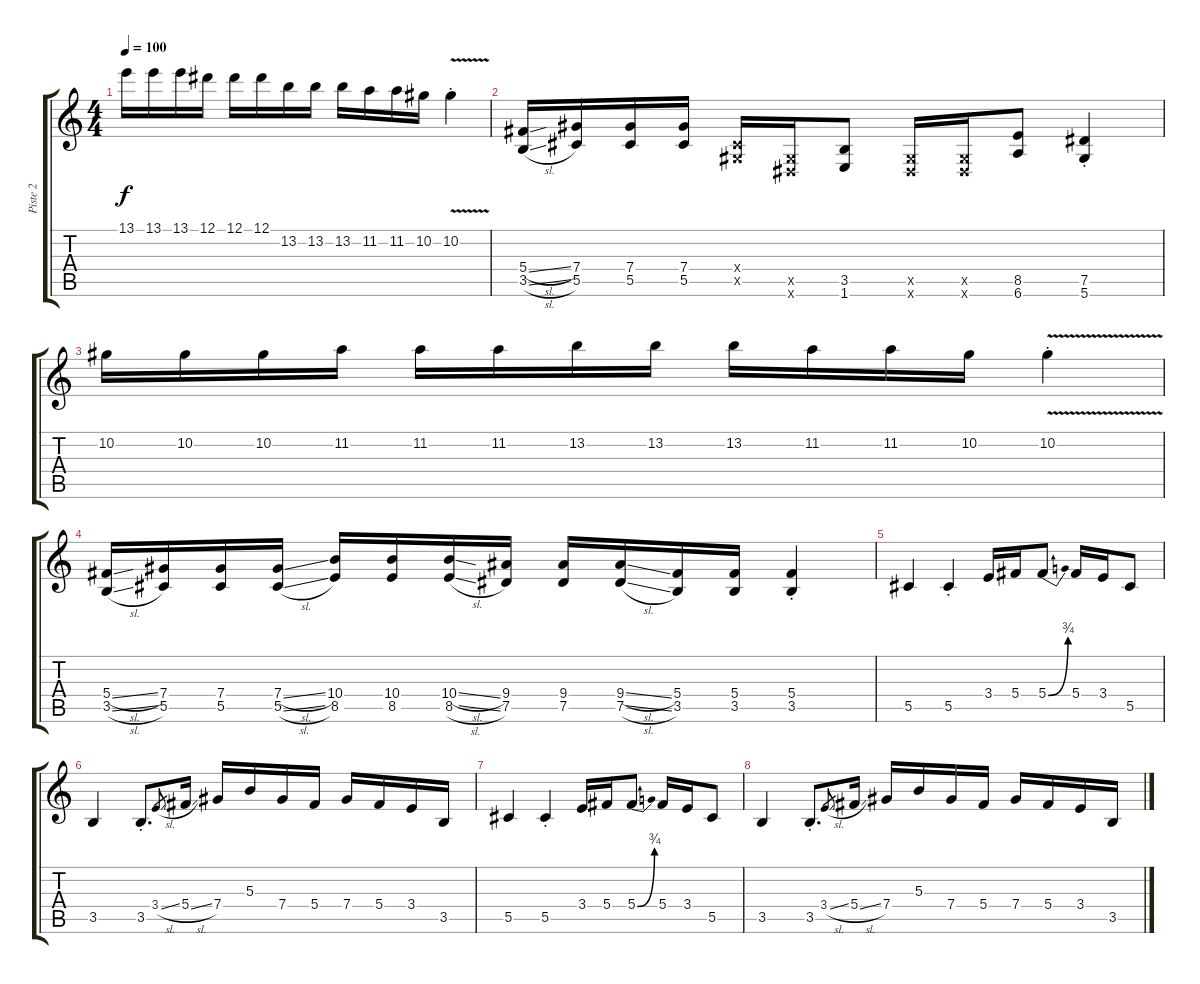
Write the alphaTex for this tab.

\track ("Piste 2" "Piste 2") {instrument distortionguitar}
\staff {score tabs}
\tuning (Eb4 Bb3 Gb3 Db3 Ab2 Eb2) {hide}
\ts (4 4)
\tempo 100
\clef g2
\ks c
13.1.16{dy f} 13.1.16 13.1.16 12.1.16 12.1.16 12.1.16 13.2.16 13.2.16 13.2.16 11.2.16 11.2.16 10.2.16 10.2{v st}.4 |
(5.4{sl} 3.5{sl}).16 (7.4 5.5).16 (7.4 5.5).16 (7.4 5.5).16 (0.4{x} 0.5{x}).16 (0.5{x} 0.6{x}).16 (3.5 1.6).8 (0.5{x} 0.6{x}).16 (0.5{x} 0.6{x}).16 (8.5 6.6).8 (7.5{st} 5.6{st}).4 |
10.2.16 10.2.16 10.2.16 11.2.16 11.2.16 11.2.16 13.2.16 13.2.16 13.2.16 11.2.16 11.2.16 10.2.16 10.2{v st}.4 |
(5.4{sl} 3.5{sl}).16 (7.4 5.5).16 (7.4 5.5).16 (7.4{sl} 5.5{sl}).16 (10.4 8.5).16 (10.4 8.5).16 (10.4{sl} 8.5{sl}).16 (9.4 7.5).16 (9.4 7.5).16 (9.4{sl} 7.5{sl}).16 (5.4 3.5).16 (5.4 3.5).16 (5.4{st} 3.5{st}).4 |
5.5.4 5.5{st}.4 3.4.16 5.4.16 5.4{be (bend 0 0 60 3)}.8 5.4.16 3.4.16 5.5.8 |
3.5.4 3.5{st}.8{d} 3.4{sl}.8{gr} 5.4{sl}.16 7.4.16 5.3.16 7.4.16 5.4.16 7.4.16 5.4.16 3.4.16 3.5.16 |
5.5.4 5.5{st}.4 3.4.16 5.4.16 5.4{be (bend 0 0 60 3)}.8 5.4.16 3.4.16 5.5.8 |
3.5.4 3.5{st}.8{d} 3.4{sl}.8{gr} 5.4{sl}.16 7.4.16 5.3.16 7.4.16 5.4.16 7.4.16 5.4.16 3.4.16 3.5.16
